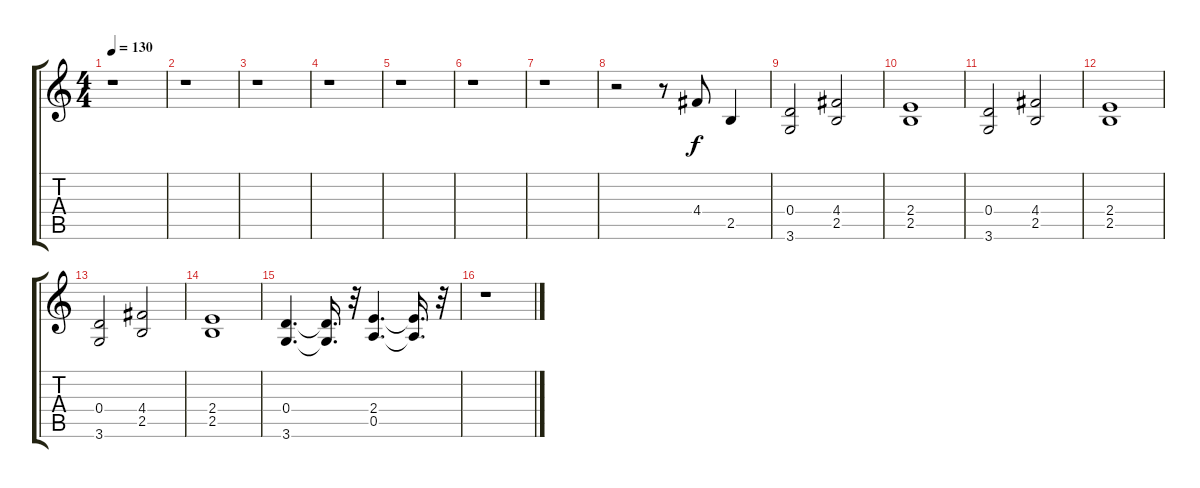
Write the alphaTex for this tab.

\track "" {instrument distortionguitar}
\staff {score tabs}
\tuning (E4 B3 G3 D3 A2 E2) {hide}
\ts (4 4)
\tempo 130
\clef g2
\ks c
r.1{dy f} |
r.1 |
r.1 |
r.1 |
r.1 |
r.1 |
r.1 |
r.2 r.8 4.4.8 2.5.4 |
(0.4 3.6).2 (4.4 2.5).2 |
(2.4 2.5).1 |
(0.4 3.6).2 (4.4 2.5).2 |
(2.4 2.5).1 |
(0.4 3.6).2 (4.4 2.5).2 |
(2.4 2.5).1 |
(0.4 3.6).4{d} (0.4{t} 3.6{t}).16{d} r.32 (2.4 0.5).4{d} (2.4{t} 0.5{t}).16{d} r.32 |
r.1
